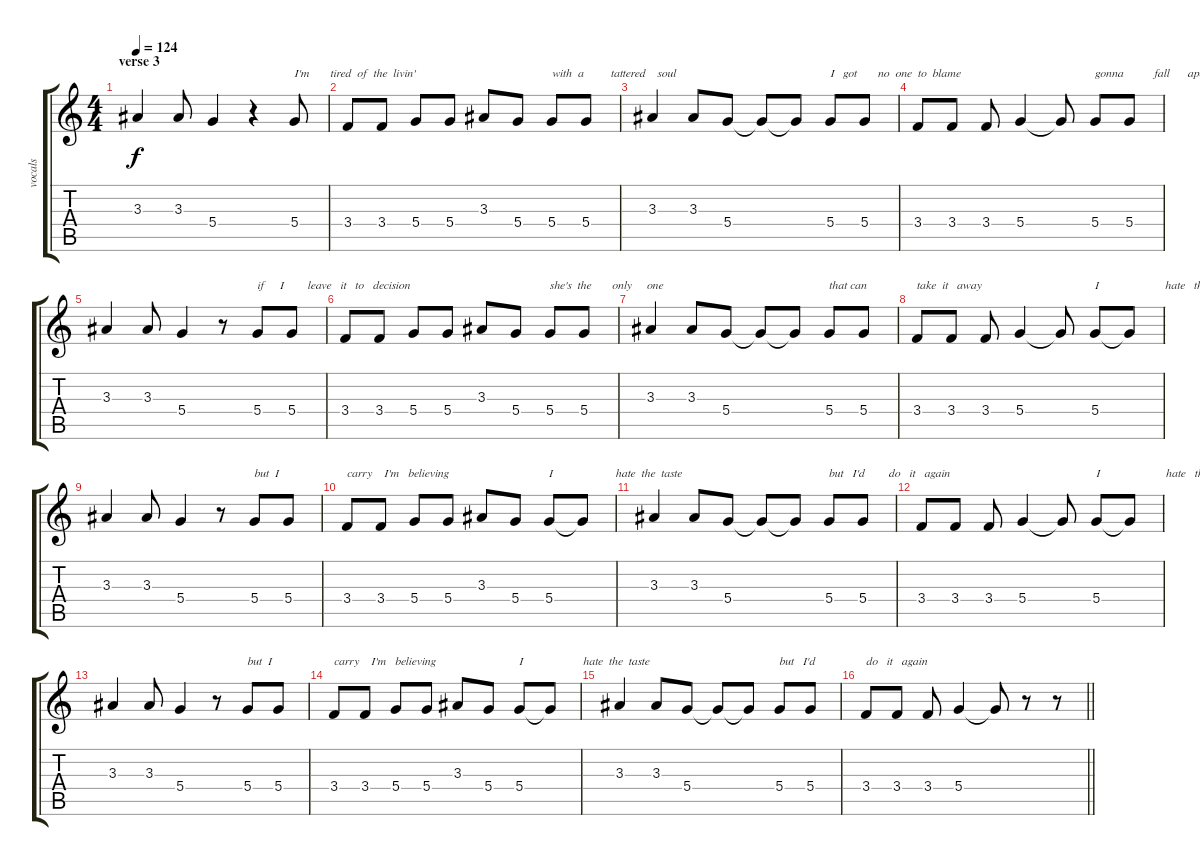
\track ("vocals" "vocals") {instrument overdrivenguitar}
\staff {score tabs}
\tuning (E4 B3 G3 D3 A2 E2) {hide}
\ts (4 4)
\section ("" "verse 3")
\tempo 124
\clef g2
\ks c
3.3.4{dy f} 3.3.8 5.4.4 r.4 5.4.8{txt "I'm       tired  of  the  livin'"} |
3.4.8 3.4.8 5.4.8 5.4.8 3.3.8 5.4.8 5.4.8{txt "with  a         tattered    soul"} 5.4.8 |
3.3.4 3.3.8 5.4.8 5.4{t}.8 5.4{t}.8 5.4.8{txt "I   got       no  one  to  blame"} 5.4.8 |
3.4.8 3.4.8 3.4.8 5.4.4 5.4{t}.8 5.4.8{txt "gonna          fall      apart"} 5.4.8 |
3.3.4 3.3.8 5.4.4 r.8 5.4.8{txt "if     I        leave   it   to   decision"} 5.4.8 |
3.4.8 3.4.8 5.4.8 5.4.8 3.3.8 5.4.8 5.4.8{txt "she's  the       only     one"} 5.4.8 |
3.3.4 3.3.8 5.4.8 5.4{t}.8 5.4{t}.8 5.4.8{txt "that can"} 5.4.8 |
3.4.8{txt "take  it   away"} 3.4.8 3.4.8 5.4.4 5.4{t}.8 5.4.8{txt "I"} 5.4{t}.8{txt "            hate   the  taste"} |
3.3.4 3.3.8 5.4.4 r.8 5.4.8{txt "but  I          "} 5.4.8 |
3.4.8{txt "carry    I'm   believing"} 3.4.8 5.4.8 5.4.8 3.3.8 5.4.8 5.4.8{txt "I"} 5.4{t}.8{txt "           hate  the  taste"} |
3.3.4 3.3.8 5.4.8 5.4{t}.8 5.4{t}.8 5.4.8{txt "but   I'd        do   it   again"} 5.4.8 |
3.4.8 3.4.8 3.4.8 5.4.4 5.4{t}.8 5.4.8{txt "I"} 5.4{t}.8{txt "            hate   the  taste"} |
3.3.4 3.3.8 5.4.4 r.8 5.4.8{txt "but  I         "} 5.4.8 |
3.4.8{txt "carry    I'm   believing"} 3.4.8 5.4.8 5.4.8 3.3.8 5.4.8 5.4.8{txt "I"} 5.4{t}.8{txt "           hate  the  taste"} |
3.3.4 3.3.8 5.4.8 5.4{t}.8 5.4{t}.8 5.4.8{txt "but   I'd        "} 5.4.8 |
\barLineRight lightlight
3.4.8{txt "do   it   again"} 3.4.8 3.4.8 5.4.4 5.4{t}.8 r.8 r.8
